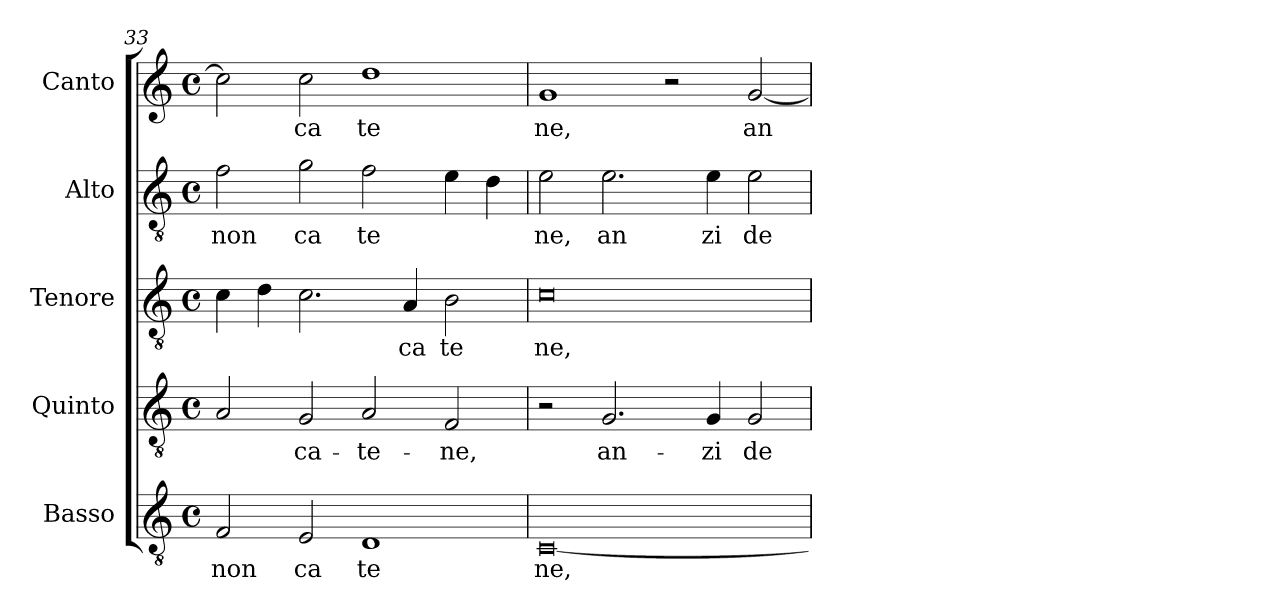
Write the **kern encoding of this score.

**kern	**text	**kern	**text	**kern	**text	**kern	**text	**kern	**text
*part5	*part5	*part4	*part4	*part3	*part3	*part2	*part2	*part1	*part1
*staff5	*staff5	*staff4	*staff4	*staff3	*staff3	*staff2	*staff2	*staff1	*staff1
*I"Basso	*	*I"Quinto	*	*I"Tenore	*	*I"Alto	*	*I"Canto	*
*I'B	*	*	*	*I'T	*	*I'A	*	*	*
!!LO:LB:g=z
*clefGv2	*	*clefGv2	*	*clefGv2	*	*clefGv2	*	*clefG2	*
*M4/4	*	*M4/4	*	*M4/4	*	*M4/4	*	*M4/4	*
*met(c)	*	*met(c)	*	*met(c)	*	*met(c)	*	*met(c)	*
=33	=33	=33	=33	=33	=33	=33	=33	=33	=33
!	!LO:LY:b	!	!	!	!	!	!LO:LY:b	!	!
2F/	non	2A/	.	4c\	.	2f\	non	2cc\]	.
.	.	.	.	4d\	.	.	.	.	.
!	!LO:LY:b	!	!LO:LY:b	!	!	!	!LO:LY:b	!	!LO:LY:b
2E/	ca	2G/	ca-	2.c\	.	2g\	ca	2cc\	ca
!	!LO:LY:b	!	!LO:LY:b	!	!	!	!LO:LY:b	!	!LO:LY:b
1D	te	2A/	-te-	.	.	2f\	te	1dd	te
!	!	!	!	!	!LO:LY:b	!	!	!	!
.	.	.	.	4A/	ca	.	.	.	.
!	!	!	!LO:LY:b	!	!LO:LY:b	!	!	!	!
.	.	2F/	-ne,	2B\	te	4e\	.	.	.
.	.	.	.	.	.	4d\	.	.	.
=34	=34	=34	=34	=34	=34	=34	=34	=34	=34
!	!LO:LY:b	!	!	!	!LO:LY:b	!	!LO:LY:b	!	!LO:LY:b
[0C	ne,	2r	.	0c	ne,	2e\	ne,	1g	ne,
!	!	!	!LO:LY:b	!	!	!	!LO:LY:b	!	!
.	.	2.G/	an-	.	.	2.e\	an	.	.
.	.	.	.	.	.	.	.	2r	.
!	!	!	!LO:LY:b	!	!	!	!LO:LY:b	!	!
.	.	4G/	-zi	.	.	4e\	zi	.	.
!	!	!	!LO:LY:b	!	!	!	!LO:LY:b	!	!LO:LY:b
.	.	2G/	de	.	.	2e\	de	[2g/	an
=	=	=	=	=	=	=	=	=	=
*-	*-	*-	*-	*-	*-	*-	*-	*-	*-
